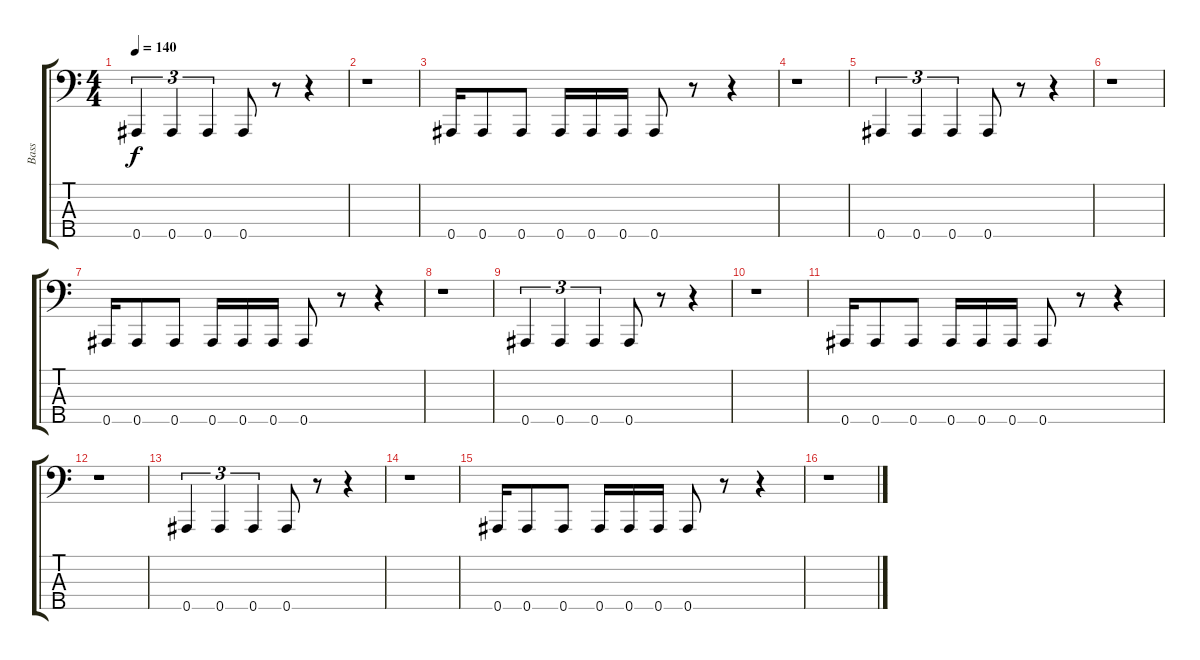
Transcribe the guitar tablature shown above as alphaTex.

\track ("Bass" "Bass") {instrument electricbassfinger}
\staff {score tabs}
\tuning (Gb2 Db2 Ab1 Eb1 Bb0) {hide}
\ts (4 4)
\tempo 140
\clef f4
\ks c
0.5.4{tu (3 2) dy f} 0.5.4{tu (3 2)} 0.5.4{tu (3 2)} 0.5.8 r.8 r.4 |
r.1 |
0.5.16 0.5.8 0.5.8 0.5.16 0.5.16 0.5.16 0.5.8 r.8 r.4 |
r.1 |
0.5.4{tu (3 2)} 0.5.4{tu (3 2)} 0.5.4{tu (3 2)} 0.5.8 r.8 r.4 |
r.1 |
0.5.16 0.5.8 0.5.8 0.5.16 0.5.16 0.5.16 0.5.8 r.8 r.4 |
r.1 |
0.5.4{tu (3 2)} 0.5.4{tu (3 2)} 0.5.4{tu (3 2)} 0.5.8 r.8 r.4 |
r.1 |
0.5.16 0.5.8 0.5.8 0.5.16 0.5.16 0.5.16 0.5.8 r.8 r.4 |
r.1 |
0.5.4{tu (3 2)} 0.5.4{tu (3 2)} 0.5.4{tu (3 2)} 0.5.8 r.8 r.4 |
r.1 |
0.5.16 0.5.8 0.5.8 0.5.16 0.5.16 0.5.16 0.5.8 r.8 r.4 |
r.1
